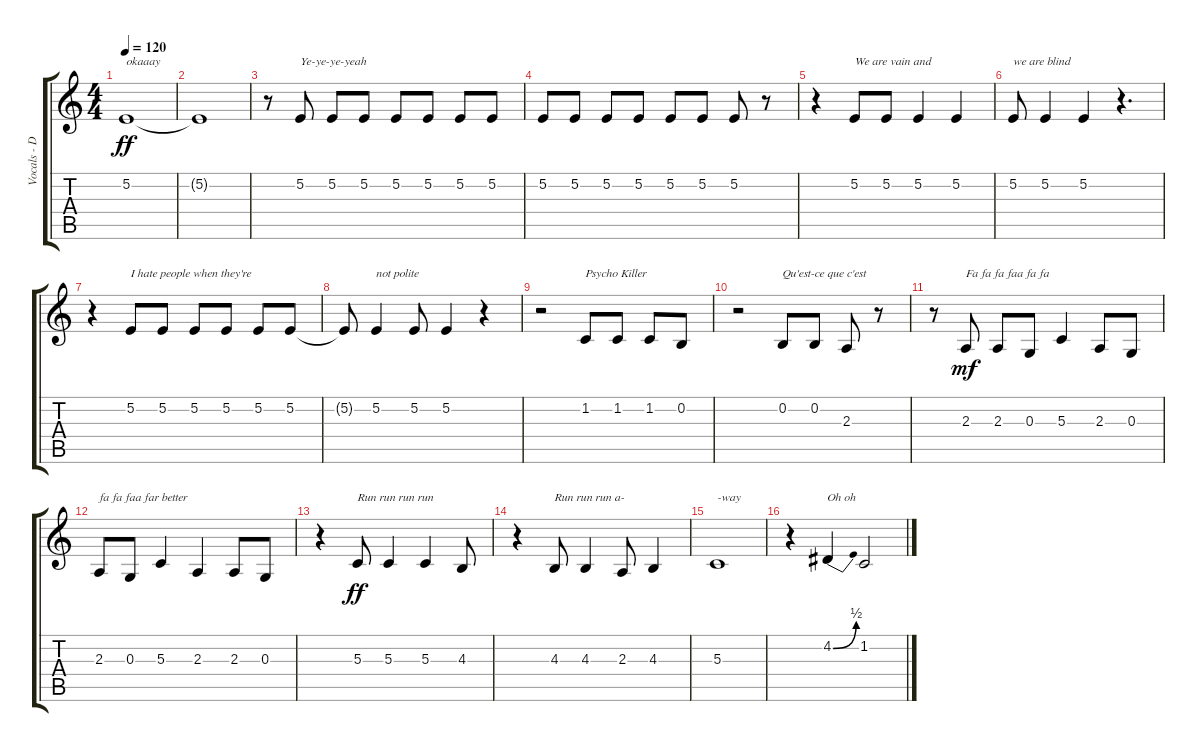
\track ("Vocals - David Byrne" "Vocals - D") {instrument oboe}
\staff {score tabs}
\tuning (E4 B3 G3 D3 A2 E2) {hide}
\ts (4 4)
\tempo 120
\clef g2
\ks c
5.2.1{txt "okaaay" dy ff} |
5.2{t}.1 |
r.8 5.2.8{txt "Ye-ye-ye-yeah"} 5.2.8 5.2.8 5.2.8 5.2.8 5.2.8 5.2.8 |
5.2.8 5.2.8 5.2.8 5.2.8 5.2.8 5.2.8 5.2.8 r.8 |
r.4 5.2.8{txt "We are vain and"} 5.2.8 5.2.4 5.2.4 |
5.2.8{txt "we are blind"} 5.2.4 5.2.4 r.4{d} |
r.4 5.2.8{txt "I hate people when they're"} 5.2.8 5.2.8 5.2.8 5.2.8 5.2.8 |
5.2{t}.8 5.2.4{txt "not polite"} 5.2.8 5.2.4 r.4 |
r.2 1.2.8{txt "Psycho Killer"} 1.2.8 1.2.8 0.2.8 |
r.2 0.2.8{txt "Qu'est-ce que c'est"} 0.2.8 2.3.8 r.8 |
r.8 2.3.8{txt "Fa fa fa faa fa fa" dy mf} 2.3.8 0.3.8 5.3.4 2.3.8 0.3.8 |
2.3.8{txt "fa fa faa far better"} 0.3.8 5.3.4 2.3.4 2.3.8 0.3.8 |
r.4 5.3.8{txt "Run run run run" dy ff} 5.3.4 5.3.4 4.3.8 |
r.4 4.3.8{txt "Run run run a-"} 4.3.4 2.3.8 4.3.4 |
5.3.1{txt "-way"} |
r.4 4.2{be (bend 0 0 60 2)}.4{txt "Oh oh"} 1.2.2
